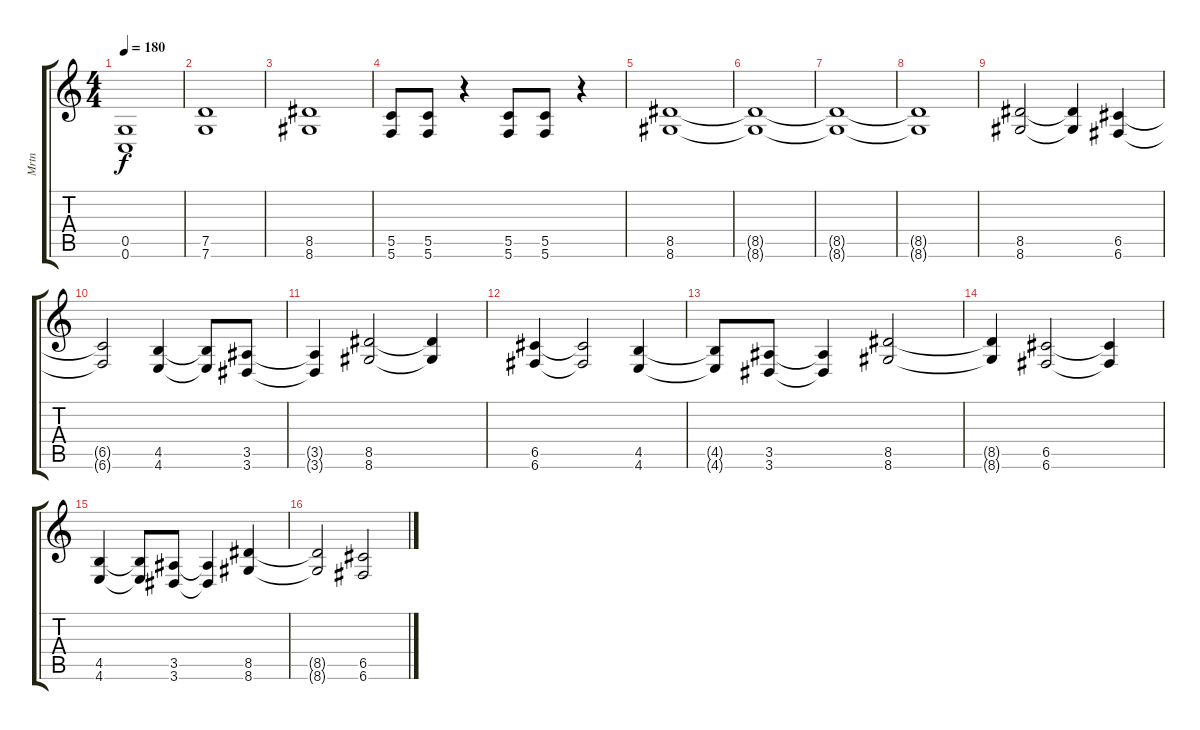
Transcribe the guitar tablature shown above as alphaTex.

\track ("Mrtn" "Mrtn") {instrument distortionguitar}
\staff {score tabs}
\tuning (D4 A3 F3 C3 G2 C2) {hide}
\ts (4 4)
\tempo 180
\clef g2
\ks c
(0.5 0.6).1{dy f} |
(7.5 7.6).1 |
(8.5 8.6).1 |
(5.5 5.6).8 (5.5 5.6).8 r.4 (5.5 5.6).8 (5.5 5.6).8 r.4 |
(8.5 8.6).1 |
(8.5{t} 8.6{t}).1 |
(8.5{t} 8.6{t}).1 |
(8.5{t} 8.6{t}).1 |
(8.5 8.6).2 (8.5{t} 8.6{t}).4 (6.5 6.6).4 |
(6.5{t} 6.6{t}).2 (4.5 4.6).4 (4.5{t} 4.6{t}).8 (3.5 3.6).8 |
(3.5{t} 3.6{t}).4 (8.5 8.6).2 (8.5{t} 8.6{t}).4 |
(6.5 6.6).4 (6.5{t} 6.6{t}).2 (4.5 4.6).4 |
(4.5{t} 4.6{t}).8 (3.5 3.6).8 (3.5{t} 3.6{t}).4 (8.5 8.6).2 |
(8.5{t} 8.6{t}).4 (6.5 6.6).2 (6.5{t} 6.6{t}).4 |
(4.5 4.6).4 (4.5{t} 4.6{t}).8 (3.5 3.6).8 (3.5{t} 3.6{t}).4 (8.5 8.6).4 |
(8.5{t} 8.6{t}).2 (6.5 6.6).2
